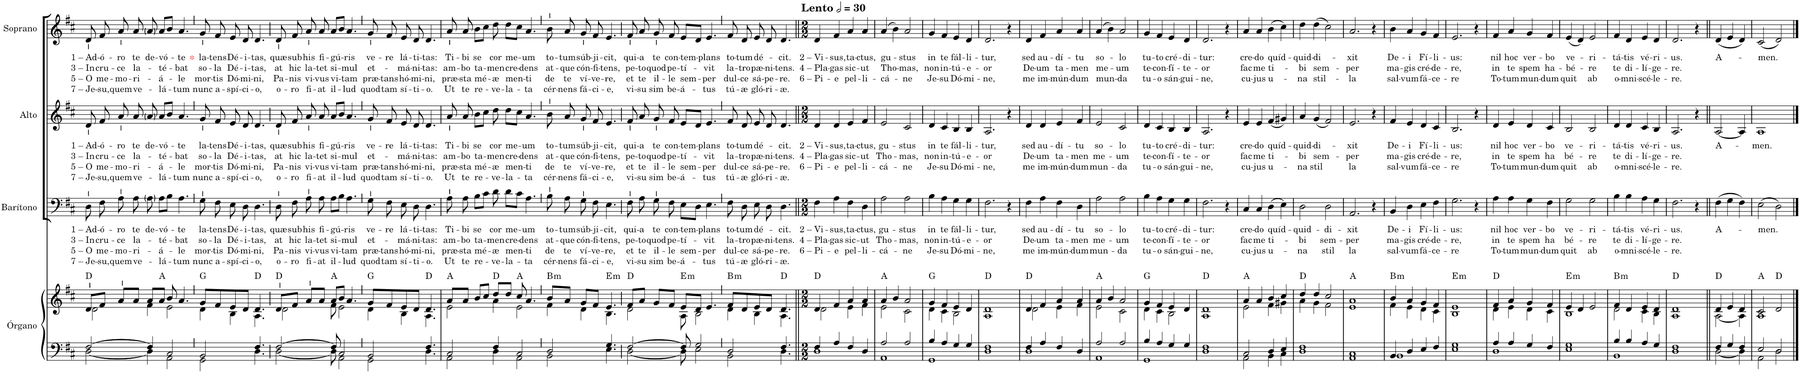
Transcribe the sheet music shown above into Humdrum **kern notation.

**kern	**kern	**harte	**kern	**text	**text	**text	**text	**kern	**text	**text	**text	**text	**kern	**text	**text	**text	**text
*part4	*part4	*part4	*part3	*part3	*part3	*part3	*part3	*part2	*part2	*part2	*part2	*part2	*part1	*part1	*part1	*part1	*part1
*staff5	*staff4	*	*staff3	*staff3	*staff3	*staff3	*staff3	*staff2	*staff2	*staff2	*staff2	*staff2	*staff1	*staff1	*staff1	*staff1	*staff1
*I"Órgano	*	*	*I"Barítono	*	*	*	*	*I"Alto	*	*	*	*	*I"Soprano	*	*	*	*
*	*	*	*I'Bar.	*	*	*	*	*I'A.	*	*	*	*	*I'S.	*	*	*	*
*clefF4	*clefG2	*	*clefF4	*	*	*	*	*clefG2	*	*	*	*	*clefG2	*	*	*	*
*k[f#c#]	*k[f#c#]	*	*k[f#c#]	*	*	*	*	*k[f#c#]	*	*	*	*	*k[f#c#]	*	*	*	*
*M4/4	*M4/4	*	*M4/4	*	*	*	*	*M4/4	*	*	*	*	*M4/4	*	*	*	*
=1	=1	=1	=1	=1	=1	=1	=1	=1	=1	=1	=1	=1	=1	=1	=1	=1	=1
*^	*^	*	*	*	*	*	*	*	*	*	*	*	*	*	*	*	*
!	!	!	!	!	!	!LO:LY:b	!LO:LY:b	!LO:LY:b	!LO:LY:b	!	!LO:LY:b	!LO:LY:b	!LO:LY:b	!LO:LY:b	!	!LO:LY:b	!LO:LY:b	!LO:LY:b	!LO:LY:b
[2F#/	[2D\	8d/L	2d\	D:maj	8D\	1 – Ad-	3 – In	5 – O	7 – Je-	8d/	1 – Ad-	3 – In	5 – O	7 – Je-	8d/	1 – Ad-	3 – In	5 – O	7 – Je-
!	!	!	!	!	!	!LO:LY:b	!LO:LY:b	!LO:LY:b	!LO:LY:b	!	!LO:LY:b	!LO:LY:b	!LO:LY:b	!LO:LY:b	!	!LO:LY:b	!LO:LY:b	!LO:LY:b	!LO:LY:b
.	.	8f#/J	.	.	8F#\	-ó-	cru-	me-	-su,	8f#/	-ó-	cru-	me-	-su,	8f#/	-ó-	cru-	me-	-su,
!	!	!	!	!	!	!LO:LY:b	!LO:LY:b	!LO:LY:b	!LO:LY:b	!	!LO:LY:b	!LO:LY:b	!LO:LY:b	!LO:LY:b	!	!LO:LY:b	!LO:LY:b	!LO:LY:b	!LO:LY:b
.	.	8a/L	.	.	8A\	-ro	-ce	-mo-	quem	8a/	-ro	-ce	-mo-	quem	8a/	-ro	-ce	-mo-	quem
!	!	!	!	!	!	!LO:LY:b	!LO:LY:b	!LO:LY:b	!LO:LY:b	!	!LO:LY:b	!LO:LY:b	!LO:LY:b	!LO:LY:b	!	!LO:LY:b	!LO:LY:b	!LO:LY:b	!LO:LY:b
.	.	8a/J	.	.	8A\	te	la-	-ri-	ve-	8a/	te	la-	-ri-	ve-	8a/	te	la-	-ri-	ve-
!	!	!	!	!	!	!LO:LY:b	!	!	!	!	!LO:LY:b	!	!	!	!	!LO:LY:b	!	!	!
4F#/]	4D\]	8a/L	4f#\	.	8A\	de-	.	.	.	8a/	de-	.	.	.	8a/	de-	.	.	.
!	!	!	!	!	!	!LO:LY:b	!LO:LY:b	!LO:LY:b	!LO:LY:b	!	!LO:LY:b	!LO:LY:b	!LO:LY:b	!LO:LY:b	!	!LO:LY:b	!LO:LY:b	!LO:LY:b	!LO:LY:b
.	.	8a/J	.	A:maj	8A\L	-vó-	-té-	-á-	-lá-	8a/L	-vó-	-té-	-á-	-lá-	8a/L	-vó-	-té-	-á-	-lá-
[4C#/	[4AA\	8b/	[4e\	.	8B\J	.	.	.	.	8b/J	.	.	.	.	8b/J	.	.	.	.
!	!	!	!	!	!	!LO:LY:b	!LO:LY:b	!LO:LY:b	!LO:LY:b	!	!LO:LY:b	!LO:LY:b	!LO:LY:b	!LO:LY:b	!	!LO:LY:b	!LO:LY:b	!LO:LY:b	!LO:LY:b
.	.	[8a/	.	.	[8A\	-te	-bat	-le	-tum	[8a/	-te	-bat	-le	-tum	[8a/	-te	-bat	-le	-tum
4ryy	4ryy	4ryy	4ryy	.	4ryy	.	.	.	.	4ryy	.	.	.	.	4ryy	.	.	.	.
!	!	!	!	!	!	!	!	!	!	!	!	!	!	!	!LO:TX:b:color=#FF0000:t=*	!	!	!	!
=2`	=2`	=2`	=2`	=2`	=2`	=2`	=2`	=2`	=2`	=2`	=2`	=2`	=2`	=2`	=2`	=2`	=2`	=2`	=2`
!	!	!	!	!	!	!LO:LY:b	!LO:LY:b	!LO:LY:b	!LO:LY:b	!	!LO:LY:b	!LO:LY:b	!LO:LY:b	!LO:LY:b	!	!LO:LY:b	!LO:LY:b	!LO:LY:b	!LO:LY:b
2BB/	2GG\	8g/L	4d\	G:maj	8G\	la-	so-	mor-	nunc	8g/	la-	so-	mor-	nunc	8g/	la-	so-	mor-	nunc
.	.	4a/]	.	.	4A\]	.	.	.	.	4a/]	.	.	.	.	4a/]	.	.	.	.
.	.	.	4e\]	.	.	.	.	.	.	.	.	.	.	.	.	.	.	.	.
!	!	!	!	!	!	!LO:LY:b	!LO:LY:b	!LO:LY:b	!LO:LY:b	!	!LO:LY:b	!LO:LY:b	!LO:LY:b	!LO:LY:b	!	!LO:LY:b	!LO:LY:b	!LO:LY:b	!LO:LY:b
.	.	8f#/	.	.	8F#\	-tens	-la	-tis	a-	8f#/	-tens	-la	-tis	a-	8f#/	-tens	-la	-tis	a-
!	!	!	!	!	!	!LO:LY:b	!LO:LY:b	!LO:LY:b	!LO:LY:b	!	!LO:LY:b	!LO:LY:b	!LO:LY:b	!LO:LY:b	!	!LO:LY:b	!LO:LY:b	!LO:LY:b	!LO:LY:b
4C#/]	4AA\]	8e/	4B\	D:maj	8E\	Dé-	Dé-	Dó-	-spí-	8e/	Dé-	Dé-	Dó-	-spí-	8e/	Dé-	Dé-	Dó-	-spí-
!	!	!	!	!	!	!LO:LY:b	!LO:LY:b	!LO:LY:b	!LO:LY:b	!	!LO:LY:b	!LO:LY:b	!LO:LY:b	!LO:LY:b	!	!LO:LY:b	!LO:LY:b	!LO:LY:b	!LO:LY:b
.	.	8d/J	.	.	8D\	-i-	-i-	-mi-	-ci-	8d/	-i-	-i-	-mi-	-ci-	8d/	-i-	-i-	-mi-	-ci-
!	!	!	!	!	!	!LO:LY:b	!LO:LY:b	!LO:LY:b	!LO:LY:b	!	!LO:LY:b	!LO:LY:b	!LO:LY:b	!LO:LY:b	!	!LO:LY:b	!LO:LY:b	!LO:LY:b	!LO:LY:b
4.F#/	4.D\	4.d/	4.A\	.	4.D\	-tas,	-tas,	-ni,	-o,	4.d/	-tas,	-tas,	-ni,	-o,	4.d/	-tas,	-tas,	-ni,	-o,
=3	=3	=3	=3	=3	=3	=3	=3	=3	=3	=3	=3	=3	=3	=3	=3	=3	=3	=3	=3
!	!	!	!	!	!	!LO:LY:b	!LO:LY:b	!LO:LY:b	!LO:LY:b	!	!LO:LY:b	!LO:LY:b	!LO:LY:b	!LO:LY:b	!	!LO:LY:b	!LO:LY:b	!LO:LY:b	!LO:LY:b
[2F#/	[2D\	8d/L	2d\	D:maj	8D\	quæ	at	Pa-	o-	8d/	quæ	at	Pa-	o-	8d/	quæ	at	Pa-	o-
!	!	!	!	!	!	!LO:LY:b	!LO:LY:b	!LO:LY:b	!LO:LY:b	!	!LO:LY:b	!LO:LY:b	!LO:LY:b	!LO:LY:b	!	!LO:LY:b	!LO:LY:b	!LO:LY:b	!LO:LY:b
.	.	8f#/J	.	.	8F#\	sub	hic	-nis	-ro	8f#/	sub	hic	-nis	-ro	8f#/	sub	hic	-nis	-ro
!	!	!	!	!	!	!LO:LY:b	!LO:LY:b	!LO:LY:b	!LO:LY:b	!	!LO:LY:b	!LO:LY:b	!LO:LY:b	!LO:LY:b	!	!LO:LY:b	!LO:LY:b	!LO:LY:b	!LO:LY:b
.	.	8a/L	.	.	8A\	his	la-	vi-	fi-	8a/	his	la-	vi-	fi-	8a/	his	la-	vi-	fi-
!	!	!	!	!	!	!LO:LY:b	!LO:LY:b	!LO:LY:b	!LO:LY:b	!	!LO:LY:b	!LO:LY:b	!LO:LY:b	!LO:LY:b	!	!LO:LY:b	!LO:LY:b	!LO:LY:b	!LO:LY:b
.	.	8a/J	.	.	8A\	fi-	-tet	-vus	-at	8a/	fi-	-tet	-vus	-at	8a/	fi-	-tet	-vus	-at
!	!	!	!	!	!	!LO:LY:b	!LO:LY:b	!LO:LY:b	!LO:LY:b	!	!LO:LY:b	!LO:LY:b	!LO:LY:b	!LO:LY:b	!	!LO:LY:b	!LO:LY:b	!LO:LY:b	!LO:LY:b
8F#/]	8D\]	8a/L	8f#\	A:maj	8A\L	-gú-	si-	vi-	il-	8a/L	-gú-	si-	vi-	il-	8a/L	-gú-	si-	vi-	il-
[4.C#/	[4.AA\	8b/J	[4.e\	.	8B\J	.	.	.	.	8b/J	.	.	.	.	8b/J	.	.	.	.
!	!	!	!	!	!	!LO:LY:b	!LO:LY:b	!LO:LY:b	!LO:LY:b	!	!LO:LY:b	!LO:LY:b	!LO:LY:b	!LO:LY:b	!	!LO:LY:b	!LO:LY:b	!LO:LY:b	!LO:LY:b
.	.	[4a/	.	.	[4A\	-ris	-mul	-tam	-lud	[4a/	-ris	-mul	-tam	-lud	[4a/	-ris	-mul	-tam	-lud
=4`	=4`	=4`	=4`	=4`	=4`	=4`	=4`	=4`	=4`	=4`	=4`	=4`	=4`	=4`	=4`	=4`	=4`	=4`	=4`
!	!	!	!	!	!	!LO:LY:b	!LO:LY:b	!LO:LY:b	!LO:LY:b	!	!LO:LY:b	!LO:LY:b	!LO:LY:b	!LO:LY:b	!	!LO:LY:b	!LO:LY:b	!LO:LY:b	!LO:LY:b
2BB/	2GG\	8g/L	4d\	G:maj	8G\	ve-	et-	præ-	quod	8g/	ve-	et-	præ-	quod	8g/	ve-	et-	præ-	quod
.	.	8a/]	.	.	8A\]	.	.	.	.	8a/]	.	.	.	.	8a/]	.	.	.	.
!	!	!	!	!	!	!LO:LY:b	!	!LO:LY:b	!LO:LY:b	!	!LO:LY:b	!	!LO:LY:b	!LO:LY:b	!	!LO:LY:b	!	!LO:LY:b	!LO:LY:b
.	.	8f#/	8e\]	.	8F#\	-re	.	-tans	tam	8f#/	-re	.	-tans	tam	8f#/	-re	.	-tans	tam
!	!	!	!	!	!	!LO:LY:b	!LO:LY:b	!LO:LY:b	!LO:LY:b	!	!LO:LY:b	!LO:LY:b	!LO:LY:b	!LO:LY:b	!	!LO:LY:b	!LO:LY:b	!LO:LY:b	!LO:LY:b
.	.	8e/	4B\	.	8E\	lá-	-má-	hó-	sí-	8e/	lá-	-má-	hó-	sí-	8e/	lá-	-má-	hó-	sí-
!	!	!	!	!	!	!LO:LY:b	!LO:LY:b	!LO:LY:b	!LO:LY:b	!	!LO:LY:b	!LO:LY:b	!LO:LY:b	!LO:LY:b	!	!LO:LY:b	!LO:LY:b	!LO:LY:b	!LO:LY:b
8C#/]	8AA\]	8d/J	.	D:maj	8D\	-ti-	-ni-	-mi-	-ti-	8d/	-ti-	-ni-	-mi-	-ti-	8d/	-ti-	-ni-	-mi-	-ti-
!	!	!	!	!	!	!LO:LY:b	!LO:LY:b	!LO:LY:b	!LO:LY:b	!	!LO:LY:b	!LO:LY:b	!LO:LY:b	!LO:LY:b	!	!LO:LY:b	!LO:LY:b	!LO:LY:b	!LO:LY:b
4.F#/	4.D\	4.d/	4.A\	.	4.D\	-tas:	-tas:	-ni,	-o.	4.d/	-tas:	-tas:	-ni,	-o.	4.d/	-tas:	-tas:	-ni,	-o.
=5	=5	=5	=5	=5	=5	=5	=5	=5	=5	=5	=5	=5	=5	=5	=5	=5	=5	=5	=5
!	!	!	!	!	!	!LO:LY:b	!LO:LY:b	!LO:LY:b	!LO:LY:b	!	!LO:LY:b	!LO:LY:b	!LO:LY:b	!LO:LY:b	!	!LO:LY:b	!LO:LY:b	!LO:LY:b	!LO:LY:b
2C#/	2AA\	8a/L	2e\	A:maj	8A\	Ti-	am-	præ-	Ut	8a/	Ti-	am-	præ-	Ut	8a/	Ti-	am-	præ-	Ut
!	!	!	!	!	!	!LO:LY:b	!LO:LY:b	!LO:LY:b	!LO:LY:b	!	!LO:LY:b	!LO:LY:b	!LO:LY:b	!LO:LY:b	!	!LO:LY:b	!LO:LY:b	!LO:LY:b	!LO:LY:b
.	.	8a/J	.	.	8A\	-bi	-bo	-sta	te	8a/	-bi	-bo	-sta	te	8a/	-bi	-bo	-sta	te
!	!	!	!	!	!	!LO:LY:b	!LO:LY:b	!LO:LY:b	!LO:LY:b	!	!LO:LY:b	!LO:LY:b	!LO:LY:b	!LO:LY:b	!	!LO:LY:b	!LO:LY:b	!LO:LY:b	!LO:LY:b
.	.	8b/L	.	.	8B\L	se	ta-	mé-	re-	8b\L	se	ta-	mé-	re-	8b\L	se	ta-	mé-	re-
.	.	8cc#/J	.	.	8c#\J	.	.	.	.	8cc#\J	.	.	.	.	8cc#\J	.	.	.	.
!	!	!	!	!	!	!LO:LY:b	!LO:LY:b	!LO:LY:b	!LO:LY:b	!	!LO:LY:b	!LO:LY:b	!LO:LY:b	!LO:LY:b	!	!LO:LY:b	!LO:LY:b	!LO:LY:b	!LO:LY:b
4F#/	4D\	8dd/L	4a\	D:maj	8d\	cor	-men	-æ	-ve-	8dd\	cor	-men	-æ	-ve-	8dd\	cor	-men	-æ	-ve-
!	!	!	!	!	!	!LO:LY:b	!LO:LY:b	!LO:LY:b	!LO:LY:b	!	!LO:LY:b	!LO:LY:b	!LO:LY:b	!LO:LY:b	!	!LO:LY:b	!LO:LY:b	!LO:LY:b	!LO:LY:b
.	.	8dd/J	.	.	8d\L	me-	cre-	men-	-la-	8dd\L	me-	cre-	men-	-la-	8dd\L	me-	cre-	men-	-la-
[4C#/	[4AA\	8cc#/	[4e\	A:maj	8c#\J	.	.	.	.	8cc#\J	.	.	.	.	8cc#\J	.	.	.	.
!	!	!	!	!	!	!LO:LY:b	!LO:LY:b	!LO:LY:b	!LO:LY:b	!	!LO:LY:b	!LO:LY:b	!LO:LY:b	!LO:LY:b	!	!LO:LY:b	!LO:LY:b	!LO:LY:b	!LO:LY:b
.	.	[8a/	.	.	[8A\	-um	-dens	-ti	-ta	[8a/	-um	-dens	-ti	-ta	[8a/	-um	-dens	-ti	-ta
=6`	=6`	=6`	=6`	=6`	=6`	=6`	=6`	=6`	=6`	=6`	=6`	=6`	=6`	=6`	=6`	=6`	=6`	=6`	=6`
!	!	!	!	!LO:H:kt=m	!	!LO:LY:b	!LO:LY:b	!LO:LY:b	!LO:LY:b	!	!LO:LY:b	!LO:LY:b	!LO:LY:b	!LO:LY:b	!	!LO:LY:b	!LO:LY:b	!LO:LY:b	!LO:LY:b
2D/	2BB\	8b/L	4f#\	B:min	8B\	to-	at-	de	cér-	8b\	to-	at-	de	cér-	8b\	to-	at-	de	cér-
.	.	4a/]	.	.	4A\]	.	.	.	.	4a/]	.	.	.	.	4a/]	.	.	.	.
.	.	.	4e\]	.	.	.	.	.	.	.	.	.	.	.	.	.	.	.	.
!	!	!	!	!	!	!LO:LY:b	!LO:LY:b	!LO:LY:b	!LO:LY:b	!	!LO:LY:b	!LO:LY:b	!LO:LY:b	!LO:LY:b	!	!LO:LY:b	!LO:LY:b	!LO:LY:b	!LO:LY:b
.	.	8a/J	.	.	8A\	-tum	-que	te	-nens	8a/	-tum	-que	te	-nens	8a/	-tum	-que	te	-nens
!	!	!	!	!LO:H:kt=m	!	!LO:LY:b	!LO:LY:b	!LO:LY:b	!LO:LY:b	!	!LO:LY:b	!LO:LY:b	!LO:LY:b	!LO:LY:b	!	!LO:LY:b	!LO:LY:b	!LO:LY:b	!LO:LY:b
4C#/]	4AA\]	8g/L	4d\	E:min	8G\	súb-	cón-	ví-	fá-	8g/	súb-	cón-	ví-	fá-	8g/	súb-	cón-	ví-	fá-
!	!	!	!	!	!	!LO:LY:b	!LO:LY:b	!LO:LY:b	!LO:LY:b	!	!LO:LY:b	!LO:LY:b	!LO:LY:b	!LO:LY:b	!	!LO:LY:b	!LO:LY:b	!LO:LY:b	!LO:LY:b
.	.	8f#/J	.	.	8F#\	-ji-	-fi-	-ve-	-ci-	8f#/	-ji-	-fi-	-ve-	-ci-	8f#/	-ji-	-fi-	-ve-	-ci-
!	!	!	!	!	!	!LO:LY:b	!LO:LY:b	!LO:LY:b	!LO:LY:b	!	!LO:LY:b	!LO:LY:b	!LO:LY:b	!LO:LY:b	!	!LO:LY:b	!LO:LY:b	!LO:LY:b	!LO:LY:b
4.G/	4.E\	4.e/	4.B\	.	4.E\	-cit,	-tens,	-re,	-e,	4.e/	-cit,	-tens,	-re,	-e,	4.e/	-cit,	-tens,	-re,	-e,
=7	=7	=7	=7	=7	=7	=7	=7	=7	=7	=7	=7	=7	=7	=7	=7	=7	=7	=7	=7
!	!	!	!	!	!	!LO:LY:b	!LO:LY:b	!LO:LY:b	!LO:LY:b	!	!LO:LY:b	!LO:LY:b	!LO:LY:b	!LO:LY:b	!	!LO:LY:b	!LO:LY:b	!LO:LY:b	!LO:LY:b
[2F#/	[2D\	8f#/L	2d\	D:maj	8F#\	qui-	pe-	et	vi-	8f#/	qui-	pe-	et	vi-	8f#/	qui-	pe-	et	vi-
!	!	!	!	!	!	!LO:LY:b	!LO:LY:b	!LO:LY:b	!LO:LY:b	!	!LO:LY:b	!LO:LY:b	!LO:LY:b	!LO:LY:b	!	!LO:LY:b	!LO:LY:b	!LO:LY:b	!LO:LY:b
.	.	8a/J	.	.	8A\	-a	-to	te	-su	8a/	-a	-to	te	-su	8a/	-a	-to	te	-su
!	!	!	!	!	!	!LO:LY:b	!LO:LY:b	!LO:LY:b	!LO:LY:b	!	!LO:LY:b	!LO:LY:b	!LO:LY:b	!LO:LY:b	!	!LO:LY:b	!LO:LY:b	!LO:LY:b	!LO:LY:b
.	.	8g/L	.	.	8G\	te	quod	il-	sim	8g/	te	quod	il-	sim	8g/	te	quod	il-	sim
!	!	!	!	!	!	!LO:LY:b	!LO:LY:b	!LO:LY:b	!LO:LY:b	!	!LO:LY:b	!LO:LY:b	!LO:LY:b	!LO:LY:b	!	!LO:LY:b	!LO:LY:b	!LO:LY:b	!LO:LY:b
.	.	8f#/J	.	.	8F#\	con-	pe-	-le	be-	8f#/	con-	pe-	-le	be-	8f#/	con-	pe-	-le	be-
!	!	!	!	!LO:H:kt=m	!	!LO:LY:b	!LO:LY:b	!LO:LY:b	!LO:LY:b	!	!LO:LY:b	!LO:LY:b	!LO:LY:b	!LO:LY:b	!	!LO:LY:b	!LO:LY:b	!LO:LY:b	!LO:LY:b
8F#/]	8D\]	8e/L	8A\	E:min	8E\L	-tem-	-tí-	sem-	-á-	8e/L	-tem-	-tí-	sem-	-á-	8e/L	-tem-	-tí-	sem-	-á-
[4.G/	[4.E\	8d/J	[4.B\	.	8D\J	.	.	.	.	8d/J	.	.	.	.	8d/J	.	.	.	.
!	!	!	!	!	!	!LO:LY:b	!LO:LY:b	!LO:LY:b	!LO:LY:b	!	!LO:LY:b	!LO:LY:b	!LO:LY:b	!LO:LY:b	!	!LO:LY:b	!LO:LY:b	!LO:LY:b	!LO:LY:b
.	.	[4e/	.	.	[4E\	-plans	-vit	-per	-tus	[4e/	-plans	-vit	-per	-tus	[4e/	-plans	-vit	-per	-tus
=8`	=8`	=8`	=8`	=8`	=8`	=8`	=8`	=8`	=8`	=8`	=8`	=8`	=8`	=8`	=8`	=8`	=8`	=8`	=8`
!	!	!	!	!LO:H:kt=m	!	!LO:LY:b	!LO:LY:b	!LO:LY:b	!LO:LY:b	!	!LO:LY:b	!LO:LY:b	!LO:LY:b	!LO:LY:b	!	!LO:LY:b	!LO:LY:b	!LO:LY:b	!LO:LY:b
2D/	2BB\	8f#/L	4d\	B:min	8F#\	to-	la-	dul-	tú-	8f#/	to-	la-	dul-	tú-	8f#/	to-	la-	dul-	tú-
.	.	8e/]	.	.	8E\]	.	.	.	.	8e/]	.	.	.	.	8e/]	.	.	.	.
!	!	!	!	!	!	!LO:LY:b	!LO:LY:b	!LO:LY:b	!LO:LY:b	!	!LO:LY:b	!LO:LY:b	!LO:LY:b	!LO:LY:b	!	!LO:LY:b	!LO:LY:b	!LO:LY:b	!LO:LY:b
.	.	8d/	8B\]	.	8D\	-tum	-tro	-ce	-æ	8d/	-tum	-tro	-ce	-æ	8d/	-tum	-tro	-ce	-æ
!	!	!	!	!	!	!LO:LY:b	!LO:LY:b	!LO:LY:b	!LO:LY:b	!	!LO:LY:b	!LO:LY:b	!LO:LY:b	!LO:LY:b	!	!LO:LY:b	!LO:LY:b	!LO:LY:b	!LO:LY:b
.	.	8e/	4B\	.	8E\	dé-	pæ-	sá-	gló-	8e/	dé-	pæ-	sá-	gló-	8e/	dé-	pæ-	sá-	gló-
!	!	!	!	!	!	!	!LO:LY:b	!LO:LY:b	!LO:LY:b	!	!	!LO:LY:b	!LO:LY:b	!LO:LY:b	!	!	!LO:LY:b	!LO:LY:b	!LO:LY:b
8G/]	8E\]	8d/J	.	D:maj	8D\	.	-ni-	-pe-	-ri-	8d/	.	-ni-	-pe-	-ri-	8d/	.	-ni-	-pe-	-ri-
!	!	!	!	!	!	!LO:LY:b	!LO:LY:b	!LO:LY:b	!LO:LY:b	!	!LO:LY:b	!LO:LY:b	!LO:LY:b	!LO:LY:b	!	!LO:LY:b	!LO:LY:b	!LO:LY:b	!LO:LY:b
4.F#/	4.D\	4.d/	4.A\	.	4.D\	-cit.	-tens.	-re.	-æ.	4.d/	-cit.	-tens.	-re.	-æ.	4.d/	-cit.	-tens.	-re.	-æ.
=9||	=9||	=9||	=9||	=9||	=9||	=9||	=9||	=9||	=9||	=9||	=9||	=9||	=9||	=9||	=9||	=9||	=9||	=9||	=9||
*M2/2	*	*M2/2	*	*	*M2/2	*	*	*	*	*M2/2	*	*	*	*	*M2/2	*	*	*	*
*	*	*	*	*	*	*	*	*	*	*	*	*	*	*	*MM60	*	*	*	*
!	!	!	!	!	!	!	!	!	!	!	!	!	!	!	!LO:TX:a:B:t=Lento	!	!	!	!
!	!	!	!	!	!	!LO:LY:b	!LO:LY:b	!LO:LY:b	!	!	!LO:LY:b	!LO:LY:b	!LO:LY:b	!	!	!LO:LY:b	!LO:LY:b	!LO:LY:b	!
4F#/	1D	4d/	2d\	D:maj	4F#\	2 – Vi-	4 – Pla-	6 – Pi-	.	4d/	2 – Vi-	4 – Pla-	6 – Pi-	.	4d/	2 – Vi-	4 – Pla-	6 – Pi-	.
!	!	!	!	!	!	!LO:LY:b	!LO:LY:b	!LO:LY:b	!	!	!LO:LY:b	!LO:LY:b	!LO:LY:b	!	!	!LO:LY:b	!LO:LY:b	!LO:LY:b	!
4A/	.	4f#/	.	.	4A\	-sus,	-gas	-e	.	4d/	-sus,	-gas	-e	.	4f#/	-sus,	-gas	-e	.
!	!	!	!	!	!	!LO:LY:b	!LO:LY:b	!LO:LY:b	!	!	!LO:LY:b	!LO:LY:b	!LO:LY:b	!	!	!LO:LY:b	!LO:LY:b	!LO:LY:b	!
4F#/	.	4a/	4e\	.	4F#\	ta-	sic-	pel-	.	4e/	ta-	sic-	pel-	.	4a/	ta-	sic-	pel-	.
!	!	!	!	!	!	!LO:LY:b	!LO:LY:b	!LO:LY:b	!	!	!LO:LY:b	!LO:LY:b	!LO:LY:b	!	!	!LO:LY:b	!LO:LY:b	!LO:LY:b	!
4D/	.	4a/	4f#\	.	4D\	-ctus,	-ut	-li-	.	4f#/	-ctus,	-ut	-li-	.	4a/	-ctus,	-ut	-li-	.
=10	=10	=10	=10	=10	=10	=10	=10	=10	=10	=10	=10	=10	=10	=10	=10	=10	=10	=10	=10
!	!	!	!	!	!	!LO:LY:b	!LO:LY:b	!LO:LY:b	!	!	!LO:LY:b	!LO:LY:b	!LO:LY:b	!	!	!LO:LY:b	!LO:LY:b	!LO:LY:b	!
2A/	1AA	4a/	2e\	A:maj	2A\	gu-	Tho-	-cá-	.	2e/	gu-	Tho-	-cá-	.	(4a/	gu-	Tho-	-cá-	.
.	.	4b/	.	.	.	.	.	.	.	.	.	.	.	.	4b\)	.	.	.	.
!	!	!	!	!	!	!LO:LY:b	!LO:LY:b	!LO:LY:b	!	!	!LO:LY:b	!LO:LY:b	!LO:LY:b	!	!	!LO:LY:b	!LO:LY:b	!LO:LY:b	!
2A/	.	2a/	2c#\	.	2A\	-stus	-mas,	-ne	.	2c#/	-stus	-mas,	-ne	.	2a/	-stus	-mas,	-ne	.
=11	=11	=11	=11	=11	=11	=11	=11	=11	=11	=11	=11	=11	=11	=11	=11	=11	=11	=11	=11
!	!	!	!	!	!	!LO:LY:b	!LO:LY:b	!LO:LY:b	!	!	!LO:LY:b	!LO:LY:b	!LO:LY:b	!	!	!LO:LY:b	!LO:LY:b	!LO:LY:b	!
4B/	1GG	4g/	4d\	G:maj	4B\	in	non	Je-	.	4d/	in	non	Je-	.	4g/	in	non	Je-	.
!	!	!	!	!	!	!LO:LY:b	!LO:LY:b	!LO:LY:b	!	!	!LO:LY:b	!LO:LY:b	!LO:LY:b	!	!	!LO:LY:b	!LO:LY:b	!LO:LY:b	!
4A/	.	4f#/	4c#\	.	4A\	te	in-	-su	.	4c#/	te	in-	-su	.	4f#/	te	in-	-su	.
!	!	!	!	!	!	!LO:LY:b	!LO:LY:b	!LO:LY:b	!	!	!LO:LY:b	!LO:LY:b	!LO:LY:b	!	!	!LO:LY:b	!LO:LY:b	!LO:LY:b	!
4G/	.	4e/	2B\	.	4G\	fál-	-tú-	Dó-	.	4B/	fál-	-tú-	Dó-	.	4e/	fál-	-tú-	Dó-	.
!	!	!	!	!	!	!LO:LY:b	!LO:LY:b	!LO:LY:b	!	!	!LO:LY:b	!LO:LY:b	!LO:LY:b	!	!	!LO:LY:b	!LO:LY:b	!LO:LY:b	!
4G/	.	4d/	.	.	4G\	-li-	-e-	-mi-	.	4B/	-li-	-e-	-mi-	.	4d/	-li-	-e-	-mi-	.
=12	=12	=12	=12	=12	=12	=12	=12	=12	=12	=12	=12	=12	=12	=12	=12	=12	=12	=12	=12
!	!	!	!	!	!	!LO:LY:b	!LO:LY:b	!LO:LY:b	!	!	!LO:LY:b	!LO:LY:b	!LO:LY:b	!	!	!LO:LY:b	!LO:LY:b	!LO:LY:b	!
1F#	1D	1d	1A	D:maj	2.F#\	-tur,	-or	-ne,	.	2.A/	-tur,	-or	-ne,	.	2.d/	-tur,	-or	-ne,	.
.	.	.	.	.	4r	.	.	.	.	4r	.	.	.	.	4r	.	.	.	.
=13	=13	=13	=13	=13	=13	=13	=13	=13	=13	=13	=13	=13	=13	=13	=13	=13	=13	=13	=13
!	!	!	!	!	!	!LO:LY:b	!LO:LY:b	!LO:LY:b	!	!	!LO:LY:b	!LO:LY:b	!LO:LY:b	!	!	!LO:LY:b	!LO:LY:b	!LO:LY:b	!
4F#/	1D	4d/	2d\	D:maj	4F#\	sed	De-	me	.	4d/	sed	De-	me	.	4d/	sed	De-	me	.
!	!	!	!	!	!	!LO:LY:b	!LO:LY:b	!LO:LY:b	!	!	!LO:LY:b	!LO:LY:b	!LO:LY:b	!	!	!LO:LY:b	!LO:LY:b	!LO:LY:b	!
4A/	.	4f#/	.	.	4A\	au-	-um	im-	.	4d/	au-	-um	im-	.	4f#/	au-	-um	im-	.
!	!	!	!	!	!	!LO:LY:b	!LO:LY:b	!LO:LY:b	!	!	!LO:LY:b	!LO:LY:b	!LO:LY:b	!	!	!LO:LY:b	!LO:LY:b	!LO:LY:b	!
4F#/	.	4a/	4e\	.	4F#\	-dí-	ta-	-mún-	.	4e/	-dí-	ta-	-mún-	.	4a/	-dí-	ta-	-mún-	.
!	!	!	!	!	!	!LO:LY:b	!LO:LY:b	!LO:LY:b	!	!	!LO:LY:b	!LO:LY:b	!LO:LY:b	!	!	!LO:LY:b	!LO:LY:b	!LO:LY:b	!
4D/	.	4a/	4f#\	.	4D\	-tu	-men	-dum	.	4f#/	-tu	-men	-dum	.	4a/	-tu	-men	-dum	.
=14	=14	=14	=14	=14	=14	=14	=14	=14	=14	=14	=14	=14	=14	=14	=14	=14	=14	=14	=14
!	!	!	!	!	!	!LO:LY:b	!LO:LY:b	!LO:LY:b	!	!	!LO:LY:b	!LO:LY:b	!LO:LY:b	!	!	!LO:LY:b	!LO:LY:b	!LO:LY:b	!
2A/	1AA	4a/	2e\	A:maj	2A\	so-	me-	mun-	.	2e/	so-	me-	mun-	.	(4a/	so-	me-	mun-	.
.	.	4b/	.	.	.	.	.	.	.	.	.	.	.	.	4b\)	.	.	.	.
!	!	!	!	!	!	!LO:LY:b	!LO:LY:b	!LO:LY:b	!	!	!LO:LY:b	!LO:LY:b	!LO:LY:b	!	!	!LO:LY:b	!LO:LY:b	!LO:LY:b	!
2A/	.	2a/	2c#\	.	2A\	-lo	-um	-da	.	2c#/	-lo	-um	-da	.	2a/	-lo	-um	-da	.
=15	=15	=15	=15	=15	=15	=15	=15	=15	=15	=15	=15	=15	=15	=15	=15	=15	=15	=15	=15
!	!	!	!	!	!	!LO:LY:b	!LO:LY:b	!LO:LY:b	!	!	!LO:LY:b	!LO:LY:b	!LO:LY:b	!	!	!LO:LY:b	!LO:LY:b	!LO:LY:b	!
4B/	1GG	4g/	4d\	G:maj	4B\	tu-	te-	tu-	.	4d/	tu-	te-	tu-	.	4g/	tu-	te-	tu-	.
!	!	!	!	!	!	!LO:LY:b	!LO:LY:b	!LO:LY:b	!	!	!LO:LY:b	!LO:LY:b	!LO:LY:b	!	!	!LO:LY:b	!LO:LY:b	!LO:LY:b	!
4A/	.	4f#/	4c#\	.	4A\	-to	-con-	-o	.	4c#/	-to	-con-	-o	.	4f#/	-to	-con-	-o	.
!	!	!	!	!	!	!LO:LY:b	!LO:LY:b	!LO:LY:b	!	!	!LO:LY:b	!LO:LY:b	!LO:LY:b	!	!	!LO:LY:b	!LO:LY:b	!LO:LY:b	!
4G/	.	4e/	2B\	.	4G\	cré-	-fí-	sán-	.	4B/	cré-	-fí-	sán-	.	4e/	cré-	-fí-	sán-	.
!	!	!	!	!	!	!LO:LY:b	!LO:LY:b	!LO:LY:b	!	!	!LO:LY:b	!LO:LY:b	!LO:LY:b	!	!	!LO:LY:b	!LO:LY:b	!LO:LY:b	!
4G/	.	4d/	.	.	4G\	-di-	-te-	-gui-	.	4B/	-di-	-te-	-gui-	.	4d/	-di-	-te-	-gui-	.
=16	=16	=16	=16	=16	=16	=16	=16	=16	=16	=16	=16	=16	=16	=16	=16	=16	=16	=16	=16
!	!	!	!	!	!	!LO:LY:b	!LO:LY:b	!LO:LY:b	!	!	!LO:LY:b	!LO:LY:b	!LO:LY:b	!	!	!LO:LY:b	!LO:LY:b	!LO:LY:b	!
1F#	1D	1d	1A	D:maj	2.F#\	-tur:	-or	-ne,	.	2.A/	-tur:	-or	-ne,	.	2.d/	-tur:	-or	-ne,	.
.	.	.	.	.	4r	.	.	.	.	4r	.	.	.	.	4r	.	.	.	.
=17	=17	=17	=17	=17	=17	=17	=17	=17	=17	=17	=17	=17	=17	=17	=17	=17	=17	=17	=17
!	!	!	!	!	!	!LO:LY:b	!LO:LY:b	!LO:LY:b	!	!	!LO:LY:b	!LO:LY:b	!LO:LY:b	!	!	!LO:LY:b	!LO:LY:b	!LO:LY:b	!
2C#/	2AA\	4a/	2e\	A:maj	4C#/	cre-	fac	cu-	.	4e/	cre-	fac	cu-	.	4a/	cre-	fac	cu-	.
!	!	!	!	!	!	!LO:LY:b	!LO:LY:b	!LO:LY:b	!	!	!LO:LY:b	!LO:LY:b	!LO:LY:b	!	!	!LO:LY:b	!LO:LY:b	!LO:LY:b	!
.	.	4a/	.	.	4C#/	-do	me	-jus	.	4e/	-do	me	-jus	.	4a/	-do	me	-jus	.
!	!	!	!	!	!	!LO:LY:b	!LO:LY:b	!LO:LY:b	!	!	!LO:LY:b	!LO:LY:b	!LO:LY:b	!	!	!LO:LY:b	!LO:LY:b	!LO:LY:b	!
4D/	4BB\	4b/	4f#\	.	(4D\	quíd-	ti-	u-	.	(4f#/	quíd-	ti-	u-	.	(4b\	quíd-	ti-	u-	.
4E/	4C#\	4cc#/	4g#X\	.	4E\)	.	.	.	.	4g#X/)	.	.	.	.	4cc#\)	.	.	.	.
=18	=18	=18	=18	=18	=18	=18	=18	=18	=18	=18	=18	=18	=18	=18	=18	=18	=18	=18	=18
!	!	!	!	!	!	!LO:LY:b	!LO:LY:b	!LO:LY:b	!	!	!LO:LY:b	!LO:LY:b	!LO:LY:b	!	!	!LO:LY:b	!LO:LY:b	!LO:LY:b	!
1F#	1D	4dd/	4a\	D:maj	2D\	-quid-	-bi	-na	.	4a/	-quid-	-bi	-na	.	4dd\	-quid-	-bi	-na	.
!	!	!	!	!	!	!	!	!	!	!	!LO:LY:b	!LO:LY:b	!LO:LY:b	!	!	!LO:LY:b	!LO:LY:b	!LO:LY:b	!
.	.	4dd/	4g\	.	.	.	.	.	.	(4g/	-di-	sem-	stil	.	(4dd\	-di-	sem-	stil-	.
!	!	!	!	!	!	!LO:LY:b	!LO:LY:b	!LO:LY:b	!	!	!	!	!	!	!	!	!	!	!
.	.	2cc#/	2f#\	.	2D\	-di-	sem-	stil	.	2f#/)	.	.	.	.	2cc#\)	.	.	.	.
=19	=19	=19	=19	=19	=19	=19	=19	=19	=19	=19	=19	=19	=19	=19	=19	=19	=19	=19	=19
!	!	!	!	!	!	!LO:LY:b	!LO:LY:b	!LO:LY:b	!	!	!LO:LY:b	!LO:LY:b	!LO:LY:b	!	!	!LO:LY:b	!LO:LY:b	!LO:LY:b	!
1C#	1AA	1a	1e	A:maj	2.AA/	-xit	-per	-la	.	2.e/	-xit	-per	-la	.	2.a/	-xit	-per	-la	.
.	.	.	.	.	4r	.	.	.	.	4r	.	.	.	.	4r	.	.	.	.
=20	=20	=20	=20	=20	=20	=20	=20	=20	=20	=20	=20	=20	=20	=20	=20	=20	=20	=20	=20
!	!	!	!	!LO:H:kt=m	!	!LO:LY:b	!LO:LY:b	!LO:LY:b	!	!	!LO:LY:b	!LO:LY:b	!LO:LY:b	!	!	!LO:LY:b	!LO:LY:b	!LO:LY:b	!
4BB/	1BB	4b/	4f#\	B:min	4BB/	De-	ma-	sal-	.	4f#/	De-	ma-	sal-	.	4b\	De-	ma-	sal-	.
!	!	!	!	!	!	!LO:LY:b	!LO:LY:b	!LO:LY:b	!	!	!LO:LY:b	!LO:LY:b	!LO:LY:b	!	!	!LO:LY:b	!LO:LY:b	!LO:LY:b	!
4D/	.	4a/	4e\	.	4D\	-i	-gis	-vum	.	4e/	-i	-gis	-vum	.	4a/	-i	-gis	-vum	.
!	!	!	!	!	!	!LO:LY:b	!LO:LY:b	!LO:LY:b	!	!	!LO:LY:b	!LO:LY:b	!LO:LY:b	!	!	!LO:LY:b	!LO:LY:b	!LO:LY:b	!
4E/	.	4g/	4d\	.	4E\	Fí-	cré-	fá-	.	4d/	Fí-	cré-	fá-	.	4g/	Fí-	cré-	fá-	.
!	!	!	!	!	!	!LO:LY:b	!LO:LY:b	!LO:LY:b	!	!	!LO:LY:b	!LO:LY:b	!LO:LY:b	!	!	!LO:LY:b	!LO:LY:b	!LO:LY:b	!
4F#/	.	4f#/	4c#\	.	4F#\	-li-	-de-	-ce-	.	4c#/	-li-	-de-	-ce-	.	4f#/	-li-	-de-	-ce-	.
=21	=21	=21	=21	=21	=21	=21	=21	=21	=21	=21	=21	=21	=21	=21	=21	=21	=21	=21	=21
!	!	!	!	!LO:H:kt=m	!	!LO:LY:b	!LO:LY:b	!LO:LY:b	!	!	!LO:LY:b	!LO:LY:b	!LO:LY:b	!	!	!LO:LY:b	!LO:LY:b	!LO:LY:b	!
1G	1E	1e	1B	E:min	2.G\	-us:	-re,	-re	.	2.B/	-us:	-re,	-re	.	2.e/	-us:	-re,	-re	.
.	.	.	.	.	4r	.	.	.	.	4r	.	.	.	.	4r	.	.	.	.
=22	=22	=22	=22	=22	=22	=22	=22	=22	=22	=22	=22	=22	=22	=22	=22	=22	=22	=22	=22
!	!	!	!	!	!	!LO:LY:b	!LO:LY:b	!LO:LY:b	!	!	!LO:LY:b	!LO:LY:b	!LO:LY:b	!	!	!LO:LY:b	!LO:LY:b	!LO:LY:b	!
4A/	1D	4f#/	4d\	D:maj	4A\	nil	in	To-	.	4d/	nil	in	To-	.	4f#/	nil	in	To-	.
!	!	!	!	!	!	!LO:LY:b	!LO:LY:b	!LO:LY:b	!	!	!LO:LY:b	!LO:LY:b	!LO:LY:b	!	!	!LO:LY:b	!LO:LY:b	!LO:LY:b	!
4A/	.	4a/	4e\	.	4A\	hoc	te	-tum	.	4e/	hoc	te	-tum	.	4a/	hoc	te	-tum	.
!	!	!	!	!	!	!LO:LY:b	!LO:LY:b	!LO:LY:b	!	!	!LO:LY:b	!LO:LY:b	!LO:LY:b	!	!	!LO:LY:b	!LO:LY:b	!LO:LY:b	!
4G/	.	4g/	4d\	.	4G\	ver-	spem	mun-	.	4d/	ver-	spem	mun-	.	4g/	ver-	spem	mun-	.
!	!	!	!	!	!	!LO:LY:b	!LO:LY:b	!LO:LY:b	!	!	!LO:LY:b	!LO:LY:b	!LO:LY:b	!	!	!LO:LY:b	!LO:LY:b	!LO:LY:b	!
4F#/	.	4f#/	4c#\	.	4F#\	-bo	ha	-dum	.	4c#/	-bo	ha	-dum	.	4f#/	-bo	ha-	-dum	.
=23	=23	=23	=23	=23	=23	=23	=23	=23	=23	=23	=23	=23	=23	=23	=23	=23	=23	=23	=23
!	!	!	!	!LO:H:kt=m	!	!LO:LY:b	!LO:LY:b	!LO:LY:b	!	!	!LO:LY:b	!LO:LY:b	!LO:LY:b	!	!	!LO:LY:b	!LO:LY:b	!LO:LY:b	!
1G	1E	4e/	1B	E:min	2G\	ve-	-bé-	quit	.	2B/	ve-	-bé-	quit	.	(4e/	ve-	-bé-	quit	.
.	.	4d/	.	.	.	.	.	.	.	.	.	.	.	.	4d/)	.	.	.	.
!	!	!	!	!	!	!LO:LY:b	!LO:LY:b	!LO:LY:b	!	!	!LO:LY:b	!LO:LY:b	!LO:LY:b	!	!	!LO:LY:b	!LO:LY:b	!LO:LY:b	!
.	.	2e/	.	.	2G\	-ri-	-re	ab	.	2B/	-ri-	-re	ab	.	2e/	-ri-	-re	ab	.
=24	=24	=24	=24	=24	=24	=24	=24	=24	=24	=24	=24	=24	=24	=24	=24	=24	=24	=24	=24
!	!	!	!	!LO:H:kt=m	!	!LO:LY:b	!LO:LY:b	!LO:LY:b	!	!	!LO:LY:b	!LO:LY:b	!LO:LY:b	!	!	!LO:LY:b	!LO:LY:b	!LO:LY:b	!
4B/	1BB	4f#/	2d\	B:min	4B\	-tá-	te	o-	.	4d/	-tá-	te	o-	.	4f#/	-tá-	te	o-	.
!	!	!	!	!	!	!LO:LY:b	!LO:LY:b	!LO:LY:b	!	!	!LO:LY:b	!LO:LY:b	!LO:LY:b	!	!	!LO:LY:b	!LO:LY:b	!LO:LY:b	!
4B/	.	4d/	.	.	4B\	-tis	di-	-mni-	.	4d/	-tis	di-	-mni-	.	4d/	-tis	di-	-mni-	.
!	!	!	!	!	!	!LO:LY:b	!LO:LY:b	!LO:LY:b	!	!	!LO:LY:b	!LO:LY:b	!LO:LY:b	!	!	!LO:LY:b	!LO:LY:b	!LO:LY:b	!
4A/	.	4e/	4c#\	.	4A\	vé-	-lí-	-scé-	.	4c#/	vé-	-lí-	-scé-	.	4e/	vé-	-lí-	-scé-	.
!	!	!	!	!	!	!LO:LY:b	!LO:LY:b	!LO:LY:b	!	!	!LO:LY:b	!LO:LY:b	!LO:LY:b	!	!	!LO:LY:b	!LO:LY:b	!LO:LY:b	!
4G/	.	4d/	4B\	.	4G\	-ri-	-ge-	-le-	.	4B/	-ri-	-ge-	-le-	.	4d/	-ri-	-ge-	-le-	.
=25	=25	=25	=25	=25	=25	=25	=25	=25	=25	=25	=25	=25	=25	=25	=25	=25	=25	=25	=25
!	!	!	!	!	!	!LO:LY:b	!LO:LY:b	!LO:LY:b	!	!	!LO:LY:b	!LO:LY:b	!LO:LY:b	!	!	!LO:LY:b	!LO:LY:b	!LO:LY:b	!
1F#	1D	1d	1A	D:maj	2.F#\	-us.	-re.	-re.	.	2.A/	-us.	-re.	-re.	.	2.d/	-us.	-re.	-re.	.
.	.	.	.	.	4r	.	.	.	.	4r	.	.	.	.	4r	.	.	.	.
=26||	=26||	=26||	=26||	=26||	=26||	=26||	=26||	=26||	=26||	=26||	=26||	=26||	=26||	=26||	=26||	=26||	=26||	=26||	=26||
!	!	!	!	!	!	!LO:LY:b	!	!	!	!	!LO:LY:b	!	!	!	!	!LO:LY:b	!	!	!
4F#/	[2D\	4d/	[2A\	D:maj	(4F#\	A-	.	.	.	[2A/	A-	.	.	.	(4d/	A-	.	.	.
4G/	.	4e/	.	.	4G\	.	.	.	.	.	.	.	.	.	4e/	.	.	.	.
4F#/	4D\]	4d/	4A\]	.	4F#\)	.	.	.	.	4A/]	.	.	.	.	4d/)	.	.	.	.
=27	=27	=27	=27	=27	=27	=27	=27	=27	=27	=27	=27	=27	=27	=27	=27	=27	=27	=27	=27
!	!	!	!	!	!	!LO:LY:b	!	!	!	!	!LO:LY:b	!	!	!	!	!LO:LY:b	!	!	!
2E/	2AA\	2c#/	1A	A:maj	(2E\	-men.	.	.	.	1A	-men.	.	.	.	(2c#/	-men.	.	.	.
2D/	2D\	2d/	.	D:maj	2D\)	.	.	.	.	.	.	.	.	.	2d/)	.	.	.	.
*v	*v	*	*	*	*	*	*	*	*	*	*	*	*	*	*	*	*	*	*
*	*v	*v	*	*	*	*	*	*	*	*	*	*	*	*	*	*	*	*
==	==	==	==	==	==	==	==	==	==	==	==	==	==	==	==	==	==
*-	*-	*-	*-	*-	*-	*-	*-	*-	*-	*-	*-	*-	*-	*-	*-	*-	*-
